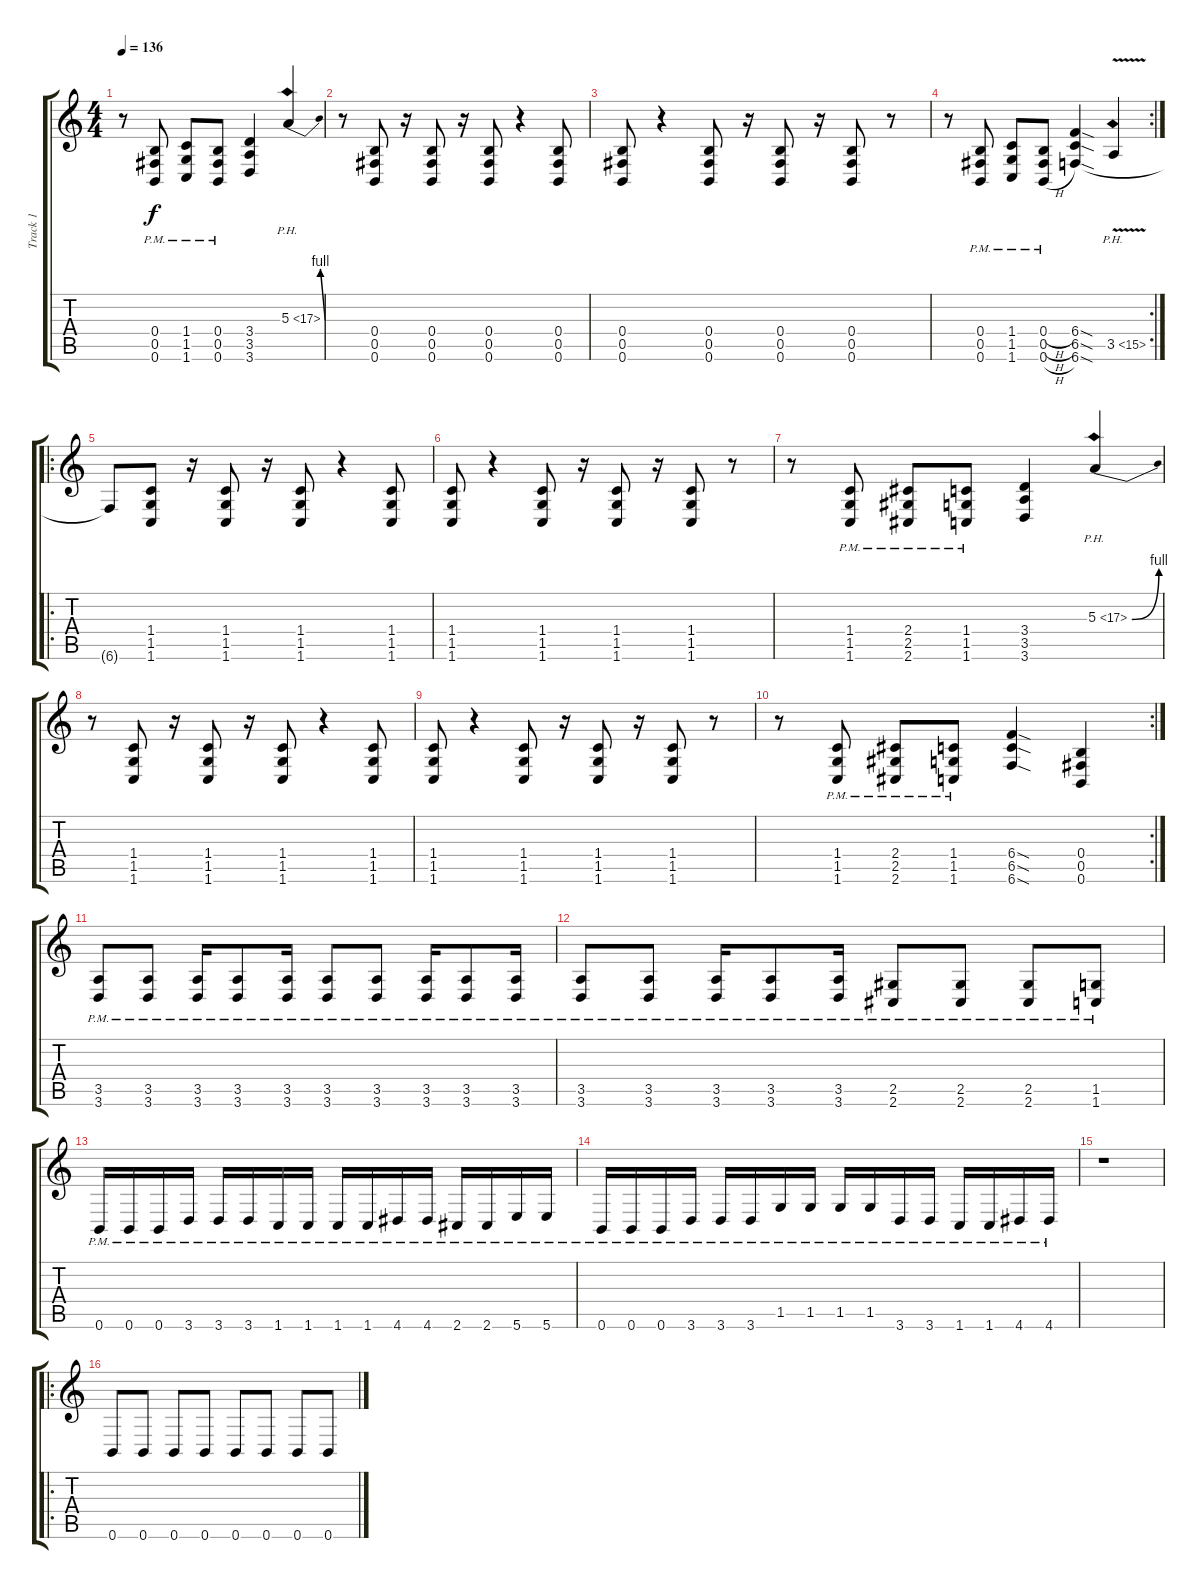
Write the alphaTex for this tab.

\track ("Track 1" "Track 1") {instrument distortionguitar}
\staff {score tabs}
\tuning (Db4 Ab3 E3 B2 Gb2 B1) {hide}
\ts (4 4)
\tempo 136
\clef g2
\ks c
r.8{dy f} (0.4{pm} 0.5{pm} 0.6{pm}).8 (1.4{pm} 1.5{pm} 1.6{pm}).8 (0.4{pm} 0.5{pm} 0.6{pm}).8 (3.4 3.5 3.6).4 5.3{be (bend 0 0 60 4) ph 12}.4 |
r.8 (0.4 0.5 0.6).8 r.16 (0.4 0.5 0.6).8 r.16 (0.4 0.5 0.6).8 r.4 (0.4 0.5 0.6).8 |
(0.4 0.5 0.6).8 r.4 (0.4 0.5 0.6).8 r.16 (0.4 0.5 0.6).8 r.16 (0.4 0.5 0.6).8 r.8 |
\rc 2
r.8 (0.4{pm} 0.5{pm} 0.6{pm}).8 (1.4{pm} 1.5{pm} 1.6{pm}).8 (0.4{h pm} 0.5{h pm} 0.6{h pm}).8 (6.4{sod} 6.5{sod} 6.6{sod}).4 3.5{ph 12 v}.4 |
\ro
6.6{t}.8 (1.4 1.5 1.6).8 r.16 (1.4 1.5 1.6).8 r.16 (1.4 1.5 1.6).8 r.4 (1.4 1.5 1.6).8 |
(1.4 1.5 1.6).8 r.4 (1.4 1.5 1.6).8 r.16 (1.4 1.5 1.6).8 r.16 (1.4 1.5 1.6).8 r.8 |
r.8 (1.4{pm} 1.5{pm} 1.6{pm}).8 (2.4{pm} 2.5{pm} 2.6{pm}).8 (1.4{pm} 1.5{pm} 1.6{pm}).8 (3.4 3.5 3.6).4 5.3{be (bend 0 0 60 4) ph 12}.4 |
r.8 (1.4 1.5 1.6).8 r.16 (1.4 1.5 1.6).8 r.16 (1.4 1.5 1.6).8 r.4 (1.4 1.5 1.6).8 |
(1.4 1.5 1.6).8 r.4 (1.4 1.5 1.6).8 r.16 (1.4 1.5 1.6).8 r.16 (1.4 1.5 1.6).8 r.8 |
\rc 2
r.8 (1.4{pm} 1.5{pm} 1.6{pm}).8 (2.4{pm} 2.5{pm} 2.6{pm}).8 (1.4{pm} 1.5{pm} 1.6{pm}).8 (6.4{sod} 6.5{sod} 6.6{sod}).4 (0.4 0.5 0.6).4 |
(3.5{pm} 3.6{pm}).8 (3.5{pm} 3.6{pm}).8 (3.5{pm} 3.6{pm}).16 (3.5{pm} 3.6{pm}).8 (3.5{pm} 3.6{pm}).16 (3.5{pm} 3.6{pm}).8 (3.5{pm} 3.6{pm}).8 (3.5{pm} 3.6{pm}).16 (3.5{pm} 3.6{pm}).8 (3.5{pm} 3.6{pm}).16 |
(3.5{pm} 3.6{pm}).8 (3.5{pm} 3.6{pm}).8 (3.5{pm} 3.6{pm}).16 (3.5{pm} 3.6{pm}).8 (3.5{pm} 3.6{pm}).16 (2.5{pm} 2.6{pm}).8 (2.5{pm} 2.6{pm}).8 (2.5{pm} 2.6{pm}).8 (1.5{pm} 1.6{pm}).8 |
0.6{pm}.16 0.6{pm}.16 0.6{pm}.16 3.6{pm}.16 3.6{pm}.16 3.6{pm}.16 1.6{pm}.16 1.6{pm}.16 1.6{pm}.16 1.6{pm}.16 4.6{pm}.16 4.6{pm}.16 2.6{pm}.16 2.6{pm}.16 5.6{pm}.16 5.6{pm}.16 |
0.6{pm}.16 0.6{pm}.16 0.6{pm}.16 3.6{pm}.16 3.6{pm}.16 3.6{pm}.16 1.5{pm}.16 1.5{pm}.16 1.5{pm}.16 1.5{pm}.16 3.6{pm}.16 3.6{pm}.16 1.6{pm}.16 1.6{pm}.16 4.6{pm}.16 4.6{pm}.16 |
r.1 |
\ro
0.6.8 0.6.8 0.6.8 0.6.8 0.6.8 0.6.8 0.6.8 0.6.8
